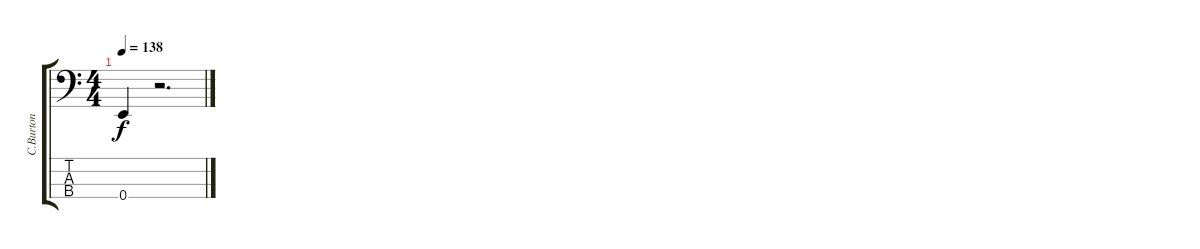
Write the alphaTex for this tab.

\track ("C.Burton" "C.Burton") {instrument electricbassfinger}
\staff {score tabs}
\tuning (G2 D2 A1 E1) {hide}
\ts (4 4)
\tempo 138
\clef f4
\ks c
0.4.4{dy f} r.2{d}
